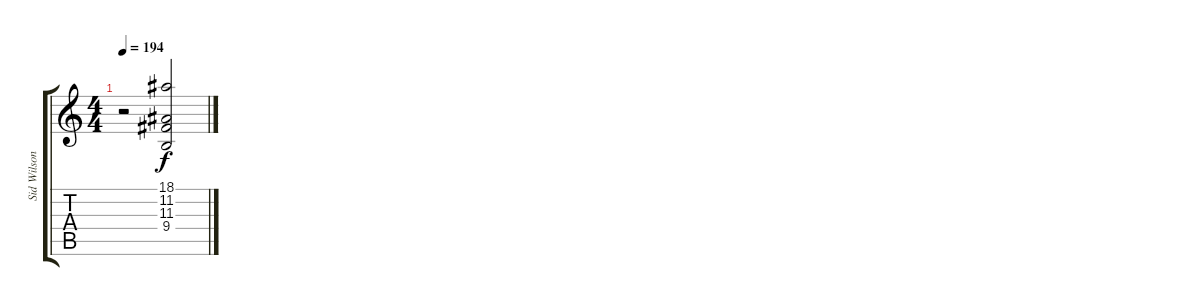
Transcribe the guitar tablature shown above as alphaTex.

\track ("Sid Wilson" "Sid Wilson") {instrument accordion}
\staff {score tabs}
\tuning (E4 B3 G3 D3 A2 E2) {hide}
\ts (4 4)
\tempo 194
\clef g2
\ks c
r.2{dy f} (18.1 11.2 11.3 9.4).2
